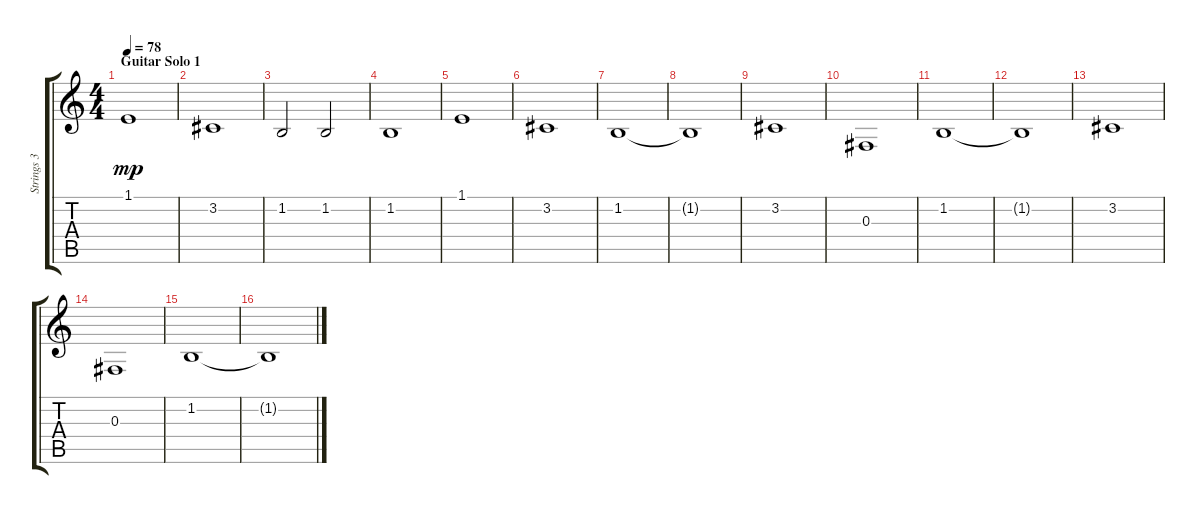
\track ("Strings 3" "Strings 3") {instrument tremolostrings}
\staff {score tabs}
\tuning (Eb4 Bb3 Gb3 Db3 Ab2 Eb2) {hide}
\ts (4 4)
\section ("" "Guitar Solo 1")
\tempo 78
\clef g2
\ks c
1.1.1{dy mp instrument tremolostrings} |
3.2.1 |
1.2.2 1.2.2 |
1.2.1 |
1.1.1 |
3.2.1 |
1.2.1 |
1.2{t}.1 |
3.2.1 |
0.3.1 |
1.2.1 |
1.2{t}.1 |
3.2.1 |
0.3.1 |
1.2.1 |
1.2{t}.1
